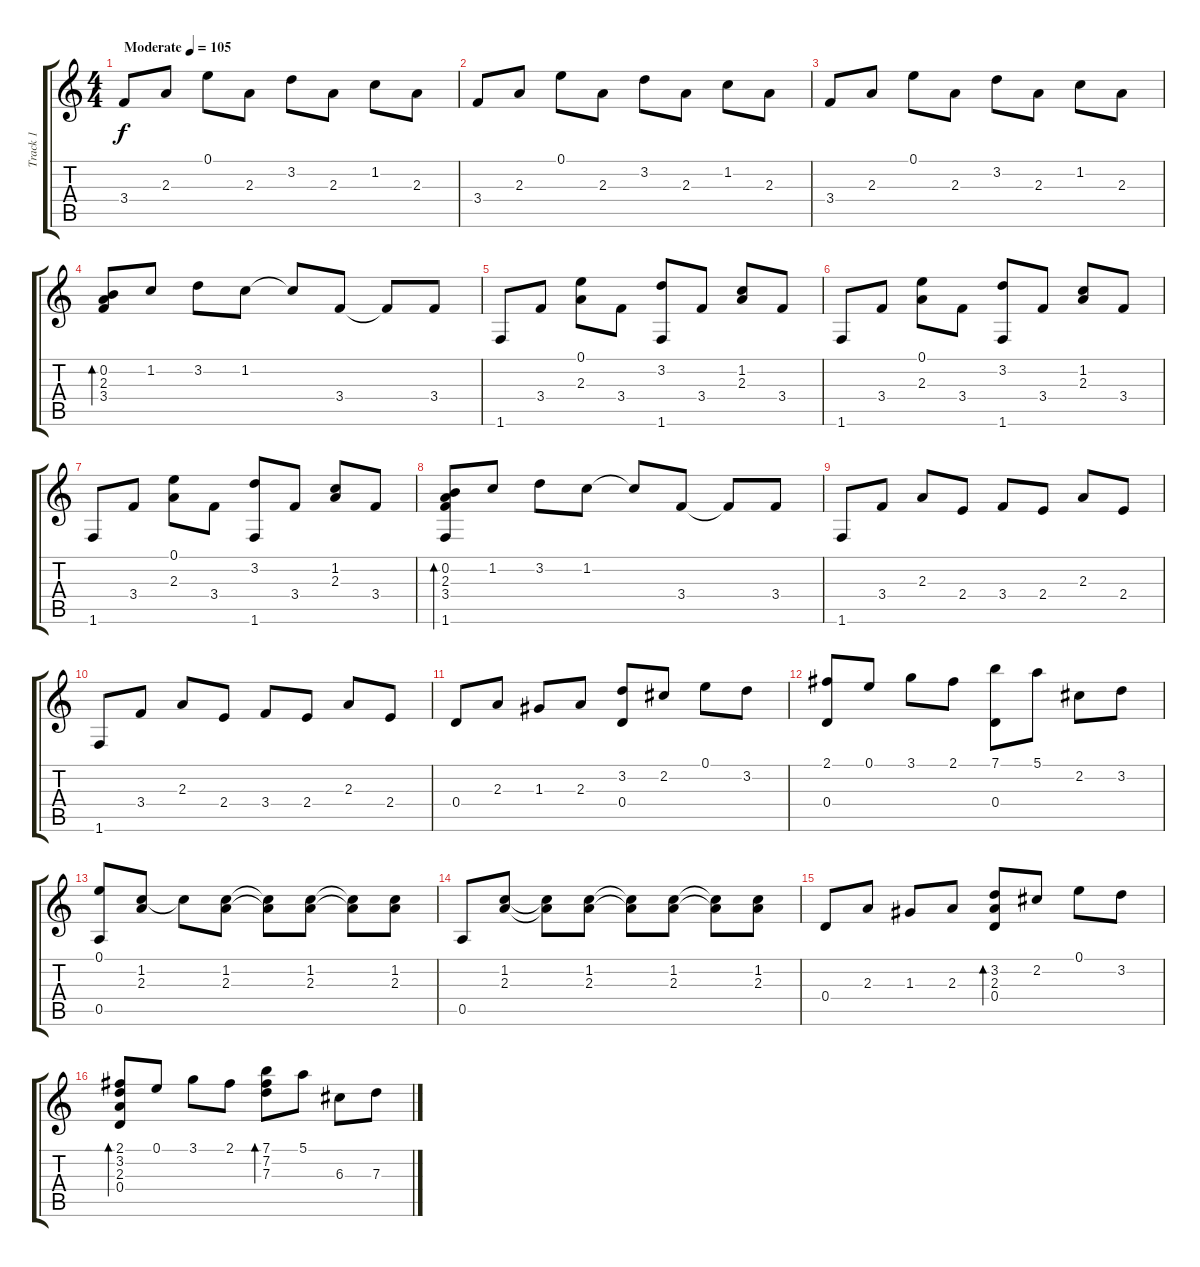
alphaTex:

\track ("Track 1" "Track 1") {instrument acousticguitarnylon}
\staff {score tabs}
\tuning (E4 B3 G3 D3 A2 E2) {hide}
\ts (4 4)
\tempo (105 "Moderate")
\clef g2
\ks c
3.4.8{dy f instrument acousticguitarnylon} 2.3.8 0.1.8 2.3.8 3.2.8 2.3.8 1.2.8 2.3.8 |
3.4.8 2.3.8 0.1.8 2.3.8 3.2.8 2.3.8 1.2.8 2.3.8 |
3.4.8 2.3.8 0.1.8 2.3.8 3.2.8 2.3.8 1.2.8 2.3.8 |
(0.2 2.3 3.4).8{bd 60} 1.2.8 3.2.8 1.2.8 1.2{t}.8 3.4.8 3.4{t}.8 3.4.8 |
1.6.8 3.4.8 (0.1 2.3).8 3.4.8 (3.2 1.6).8 3.4.8 (1.2 2.3).8 3.4.8 |
1.6.8 3.4.8 (0.1 2.3).8 3.4.8 (3.2 1.6).8 3.4.8 (1.2 2.3).8 3.4.8 |
1.6.8 3.4.8 (0.1 2.3).8 3.4.8 (3.2 1.6).8 3.4.8 (1.2 2.3).8 3.4.8 |
(0.2 2.3 3.4 1.6).8{bd 60} 1.2.8 3.2.8 1.2.8 1.2{t}.8 3.4.8 3.4{t}.8 3.4.8 |
1.6.8 3.4.8 2.3.8 2.4.8 3.4.8 2.4.8 2.3.8 2.4.8 |
1.6.8 3.4.8 2.3.8 2.4.8 3.4.8 2.4.8 2.3.8 2.4.8 |
0.4.8 2.3.8 1.3.8 2.3.8 (3.2 0.4).8 2.2.8 0.1.8 3.2.8 |
(2.1 0.4).8 0.1.8 3.1.8 2.1.8 (7.1 0.4).8 5.1.8 2.2.8 3.2.8 |
(0.1 0.5).8 (1.2 2.3).8 1.2{t}.8 (1.2 2.3).8 (1.2{t} 2.3{t}).8 (1.2 2.3).8 (1.2{t} 2.3{t}).8 (1.2 2.3).8 |
0.5.8 (1.2 2.3).8 (1.2{t} 2.3{t}).8 (1.2 2.3).8 (1.2{t} 2.3{t}).8 (1.2 2.3).8 (1.2{t} 2.3{t}).8 (1.2 2.3).8 |
0.4.8 2.3.8 1.3.8 2.3.8 (3.2 2.3 0.4).8{bd 60} 2.2.8 0.1.8 3.2.8 |
(2.1 3.2 2.3 0.4).8{bd 60} 0.1.8 3.1.8 2.1.8 (7.1 7.2 7.3).8{bd 60} 5.1.8 6.3.8 7.3.8
